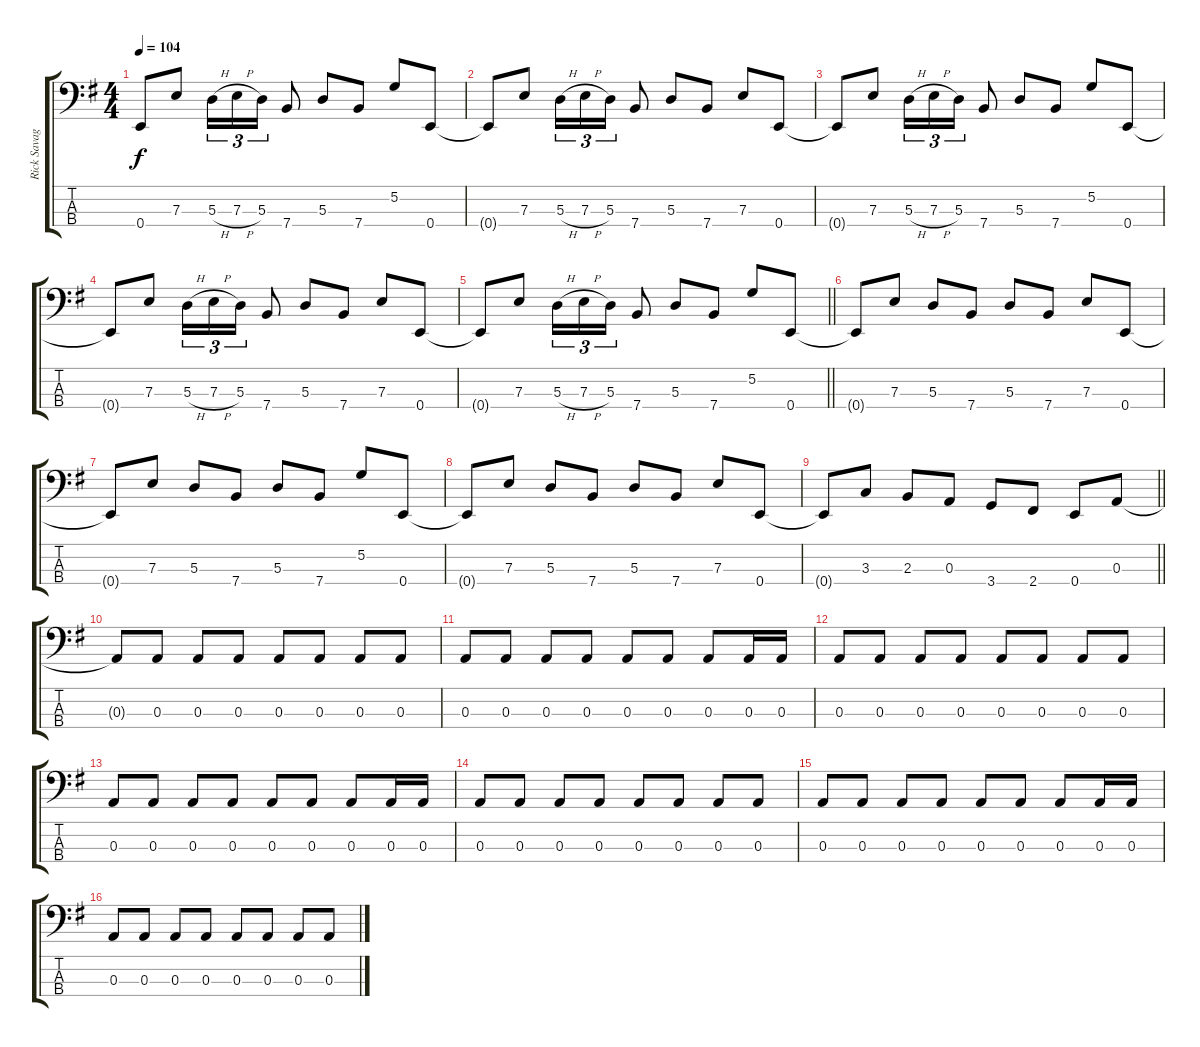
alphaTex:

\track ("Rick Savage" "Rick Savag") {instrument electricbasspick}
\staff {score tabs}
\tuning (G2 D2 A1 E1) {hide}
\ts (4 4)
\tempo 104
\clef f4
\ks eminor
0.4{t}.8{dy f} 7.3.8 5.3{h}.16{tu (3 2)} 7.3{h}.16{tu (3 2)} 5.3.16{tu (3 2)} 7.4.8 5.3.8 7.4.8 5.2.8 0.4.8 |
0.4{t}.8 7.3.8 5.3{h}.16{tu (3 2)} 7.3{h}.16{tu (3 2)} 5.3.16{tu (3 2)} 7.4.8 5.3.8 7.4.8 7.3.8 0.4.8 |
0.4{t}.8 7.3.8 5.3{h}.16{tu (3 2)} 7.3{h}.16{tu (3 2)} 5.3.16{tu (3 2)} 7.4.8 5.3.8 7.4.8 5.2.8 0.4.8 |
0.4{t}.8 7.3.8 5.3{h}.16{tu (3 2)} 7.3{h}.16{tu (3 2)} 5.3.16{tu (3 2)} 7.4.8 5.3.8 7.4.8 7.3.8 0.4.8 |
\barLineRight lightlight
0.4{t}.8 7.3.8 5.3{h}.16{tu (3 2)} 7.3{h}.16{tu (3 2)} 5.3.16{tu (3 2)} 7.4.8 5.3.8 7.4.8 5.2.8 0.4.8 |
0.4{t}.8 7.3.8 5.3.8 7.4.8 5.3.8 7.4.8 7.3.8 0.4.8 |
0.4{t}.8 7.3.8 5.3.8 7.4.8 5.3.8 7.4.8 5.2.8 0.4.8 |
0.4{t}.8 7.3.8 5.3.8 7.4.8 5.3.8 7.4.8 7.3.8 0.4.8 |
\barLineRight lightlight
0.4{t}.8 3.3.8 2.3.8 0.3.8 3.4.8 2.4.8 0.4.8 0.3.8 |
0.3{t}.8 0.3.8 0.3.8 0.3.8 0.3.8 0.3.8 0.3.8 0.3.8 |
0.3.8 0.3.8 0.3.8 0.3.8 0.3.8 0.3.8 0.3.8 0.3.16 0.3.16 |
0.3.8 0.3.8 0.3.8 0.3.8 0.3.8 0.3.8 0.3.8 0.3.8 |
0.3.8 0.3.8 0.3.8 0.3.8 0.3.8 0.3.8 0.3.8 0.3.16 0.3.16 |
0.3.8 0.3.8 0.3.8 0.3.8 0.3.8 0.3.8 0.3.8 0.3.8 |
0.3.8 0.3.8 0.3.8 0.3.8 0.3.8 0.3.8 0.3.8 0.3.16 0.3.16 |
0.3.8 0.3.8 0.3.8 0.3.8 0.3.8 0.3.8 0.3.8 0.3.8
